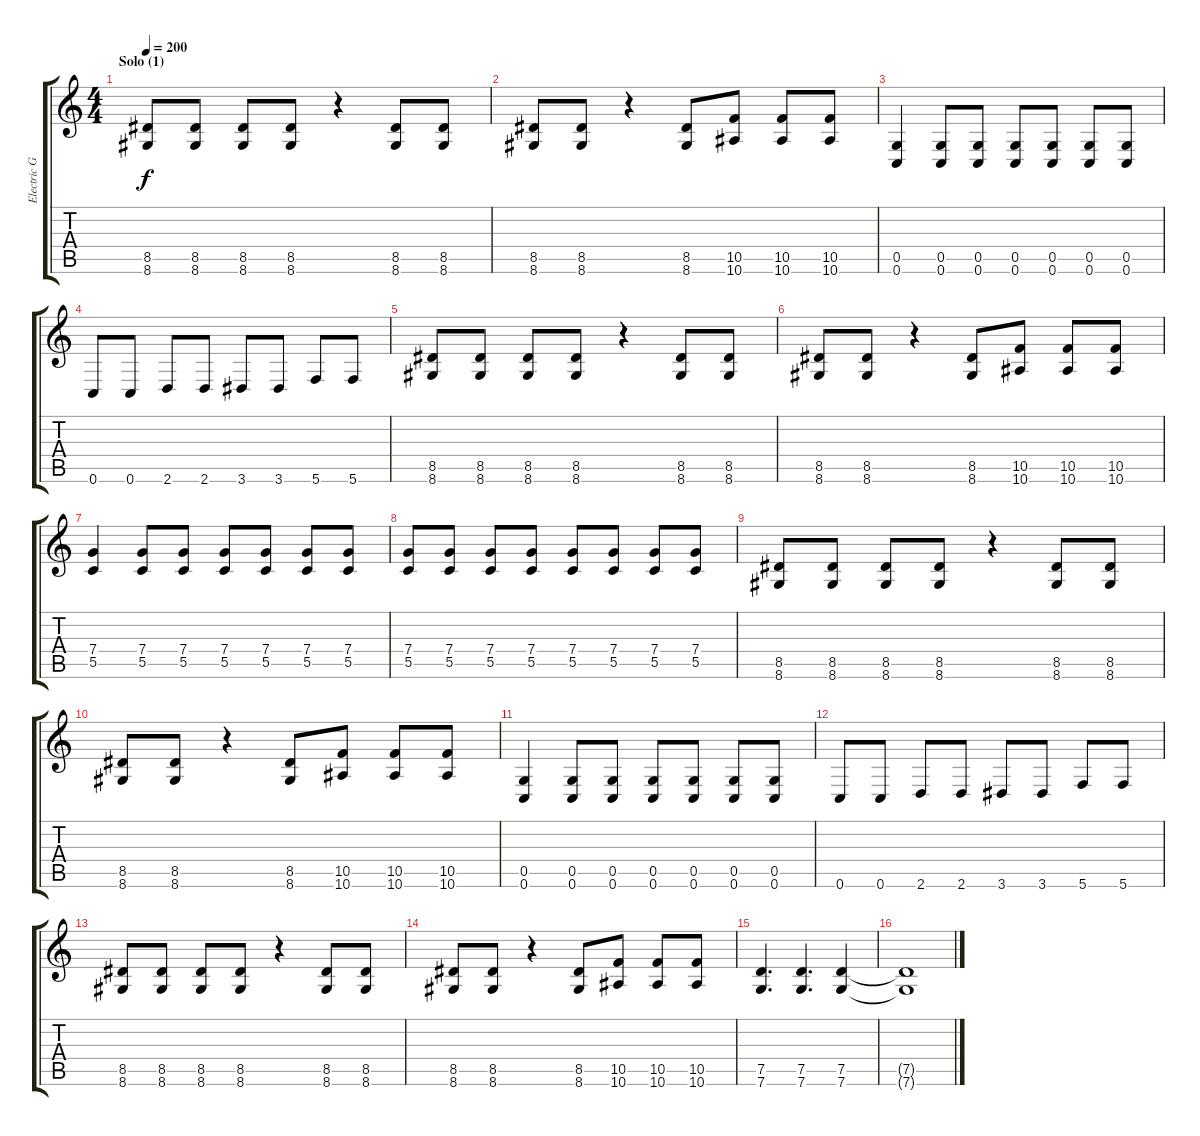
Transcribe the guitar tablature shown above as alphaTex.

\track ("Electric Guitar 1" "Electric G") {instrument distortionguitar}
\staff {score tabs}
\tuning (D4 A3 F3 C3 G2 C2) {hide}
\ts (4 4)
\section ("" "Solo (1)")
\tempo 200
\clef g2
\ks c
(8.5 8.6).8{dy f} (8.5 8.6).8 (8.5 8.6).8 (8.5 8.6).8 r.4 (8.5 8.6).8 (8.5 8.6).8 |
(8.5 8.6).8 (8.5 8.6).8 r.4 (8.5 8.6).8 (10.5 10.6).8 (10.5 10.6).8 (10.5 10.6).8 |
(0.5 0.6).4 (0.5 0.6).8 (0.5 0.6).8 (0.5 0.6).8 (0.5 0.6).8 (0.5 0.6).8 (0.5 0.6).8 |
0.6.8 0.6.8 2.6.8 2.6.8 3.6.8 3.6.8 5.6.8 5.6.8 |
(8.5 8.6).8 (8.5 8.6).8 (8.5 8.6).8 (8.5 8.6).8 r.4 (8.5 8.6).8 (8.5 8.6).8 |
(8.5 8.6).8 (8.5 8.6).8 r.4 (8.5 8.6).8 (10.5 10.6).8 (10.5 10.6).8 (10.5 10.6).8 |
(7.4 5.5).4 (7.4 5.5).8 (7.4 5.5).8 (7.4 5.5).8 (7.4 5.5).8 (7.4 5.5).8 (7.4 5.5).8 |
(7.4 5.5).8 (7.4 5.5).8 (7.4 5.5).8 (7.4 5.5).8 (7.4 5.5).8 (7.4 5.5).8 (7.4 5.5).8 (7.4 5.5).8 |
(8.5 8.6).8 (8.5 8.6).8 (8.5 8.6).8 (8.5 8.6).8 r.4 (8.5 8.6).8 (8.5 8.6).8 |
(8.5 8.6).8 (8.5 8.6).8 r.4 (8.5 8.6).8 (10.5 10.6).8 (10.5 10.6).8 (10.5 10.6).8 |
(0.5 0.6).4 (0.5 0.6).8 (0.5 0.6).8 (0.5 0.6).8 (0.5 0.6).8 (0.5 0.6).8 (0.5 0.6).8 |
0.6.8 0.6.8 2.6.8 2.6.8 3.6.8 3.6.8 5.6.8 5.6.8 |
(8.5 8.6).8 (8.5 8.6).8 (8.5 8.6).8 (8.5 8.6).8 r.4 (8.5 8.6).8 (8.5 8.6).8 |
(8.5 8.6).8 (8.5 8.6).8 r.4 (8.5 8.6).8 (10.5 10.6).8 (10.5 10.6).8 (10.5 10.6).8 |
(7.5 7.6).4{d} (7.5 7.6).4{d} (7.5 7.6).4 |
(7.5{t} 7.6{t}).1
